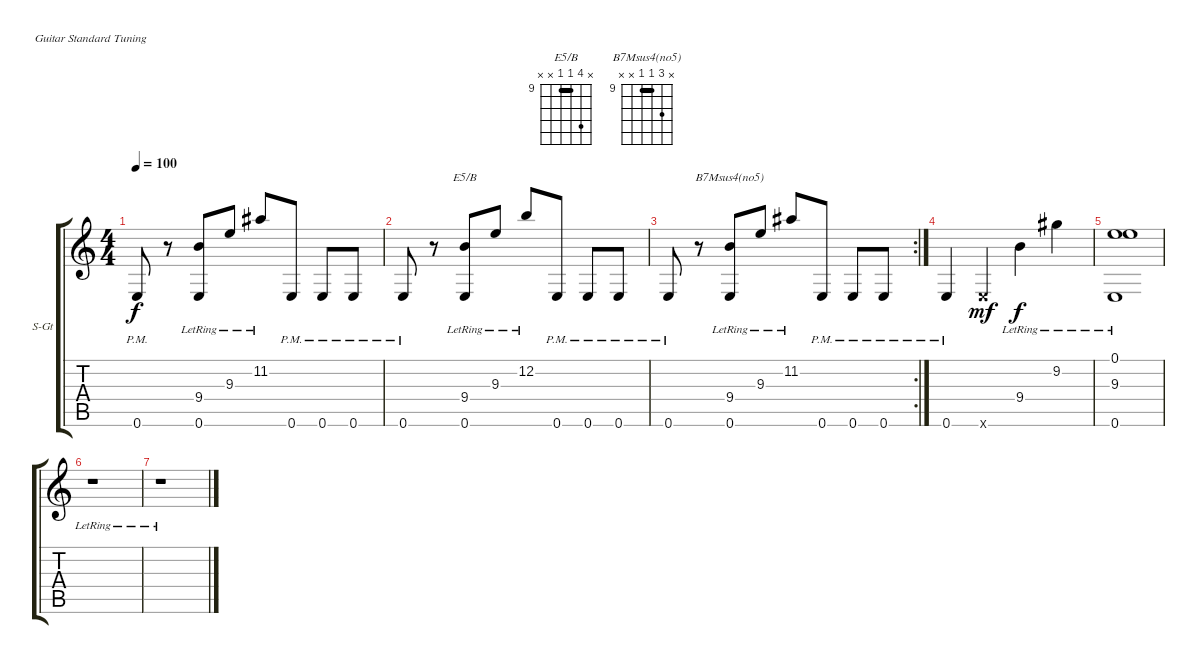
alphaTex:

\bracketExtendMode groupsimilarinstruments
\firstSystemTrackNameOrientation horizontal
\otherSystemsTrackNameOrientation horizontal
\track ("Steel Guitar" "S-Gt") {instrument acousticguitarsteel}
\staff {score tabs}
\tuning (E4 B3 G3 D3 A2 E2)
\chord ("E5/B" x 12 9 9 x x) {firstfret 9 barre 9}
\chord ("B7Msus4(no5)" x 11 9 9 x x) {firstfret 9 barre 9}
\ts (4 4)
\tempo 100
\clef g2
\ks aminor
0.6{pm}.8{dy f} r.8 (9.4{lr} 0.6{lr}).8 9.3{lr}.8 11.2{lr}.8 0.6{pm}.8 0.6{pm}.8 0.6{pm}.8 |
0.6{pm}.8 r.8 (9.4{lr} 0.6{lr}).8{ch "E5/B"} 9.3{lr}.8 12.2{lr}.8 0.6{pm}.8 0.6{pm}.8 0.6{pm}.8 |
\rc 2
0.6{pm}.8 r.8 (9.4{lr} 0.6{lr}).8{ch "B7Msus4(no5)"} 9.3{lr}.8 11.2{lr}.8 0.6{pm}.8 0.6{pm}.8 0.6{pm}.8 |
0.6{pm}.4 0.6{x}.4{dy mf} 9.4{lr}.4{dy f} 9.2{lr}.4 |
(0.1{lr} 9.3{lr} 0.6{lr}).1 |
r.1 |
r.1
